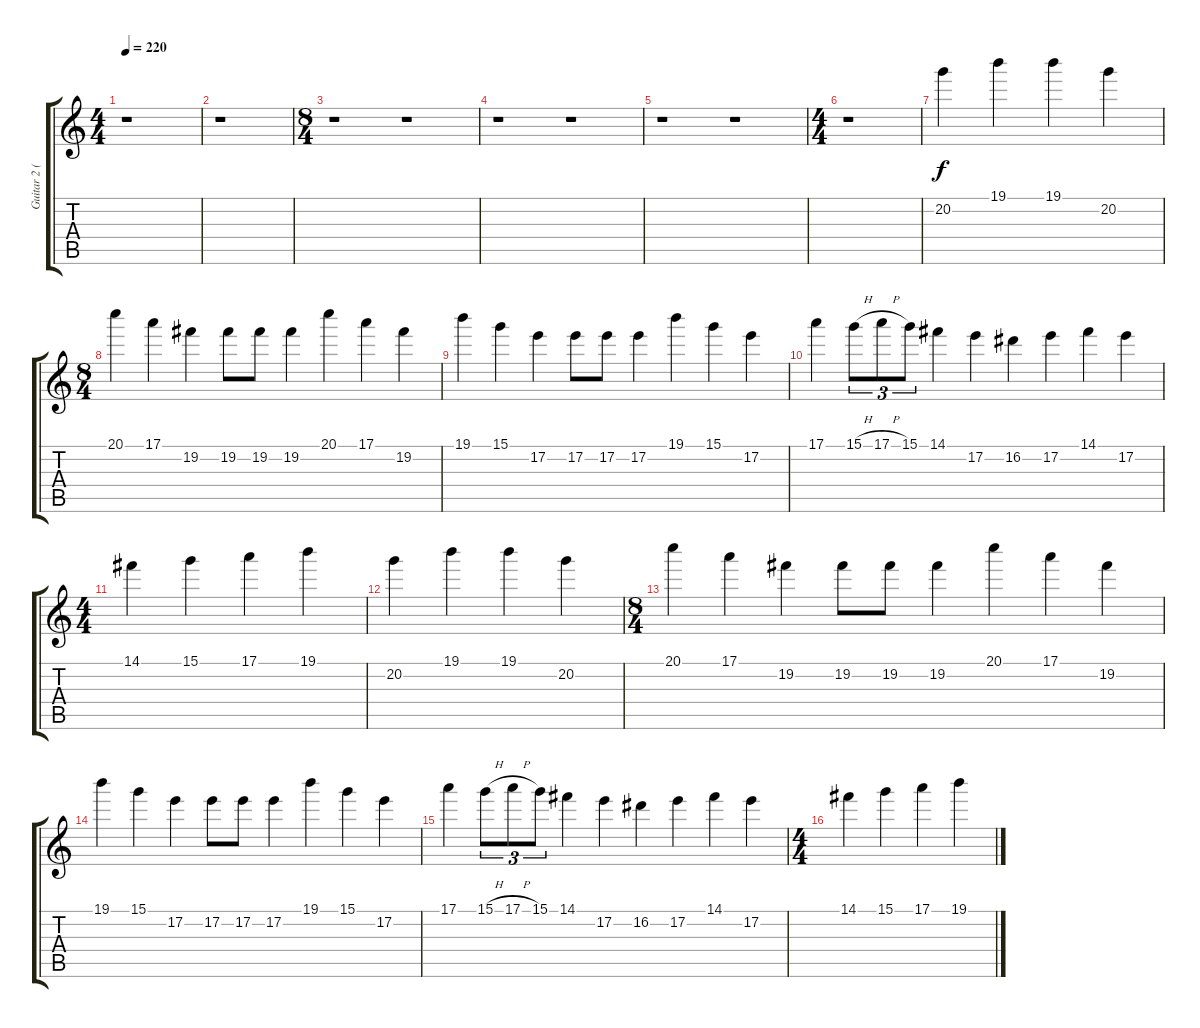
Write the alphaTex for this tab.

\track ("Guitar 2 (Main Lead)" "Guitar 2 (") {instrument overdrivenguitar}
\staff {score tabs}
\tuning (E4 B3 G3 D3 A2 E2) {hide}
\ts (4 4)
\tempo 220
\clef g2
\ks c
r.1{dy f} |
r.1 |
\ts (8 4)
r.1 r.1 |
r.1 r.1 |
r.1 r.1 |
\ts (4 4)
r.1 |
20.2.4 19.1.4 19.1.4 20.2.4 |
\ts (8 4)
20.1.4 17.1.4 19.2.4 19.2.8 19.2.8 19.2.4 20.1.4 17.1.4 19.2.4 |
19.1.4 15.1.4 17.2.4 17.2.8 17.2.8 17.2.4 19.1.4 15.1.4 17.2.4 |
17.1.4 15.1{h}.8{tu (3 2)} 17.1{h}.8{tu (3 2)} 15.1.8{tu (3 2)} 14.1.4 17.2.4 16.2.4 17.2.4 14.1.4 17.2.4 |
\ts (4 4)
14.1.4 15.1.4 17.1.4 19.1.4 |
20.2.4 19.1.4 19.1.4 20.2.4 |
\ts (8 4)
20.1.4 17.1.4 19.2.4 19.2.8 19.2.8 19.2.4 20.1.4 17.1.4 19.2.4 |
19.1.4 15.1.4 17.2.4 17.2.8 17.2.8 17.2.4 19.1.4 15.1.4 17.2.4 |
17.1.4 15.1{h}.8{tu (3 2)} 17.1{h}.8{tu (3 2)} 15.1.8{tu (3 2)} 14.1.4 17.2.4 16.2.4 17.2.4 14.1.4 17.2.4 |
\ts (4 4)
14.1.4 15.1.4 17.1.4 19.1.4
